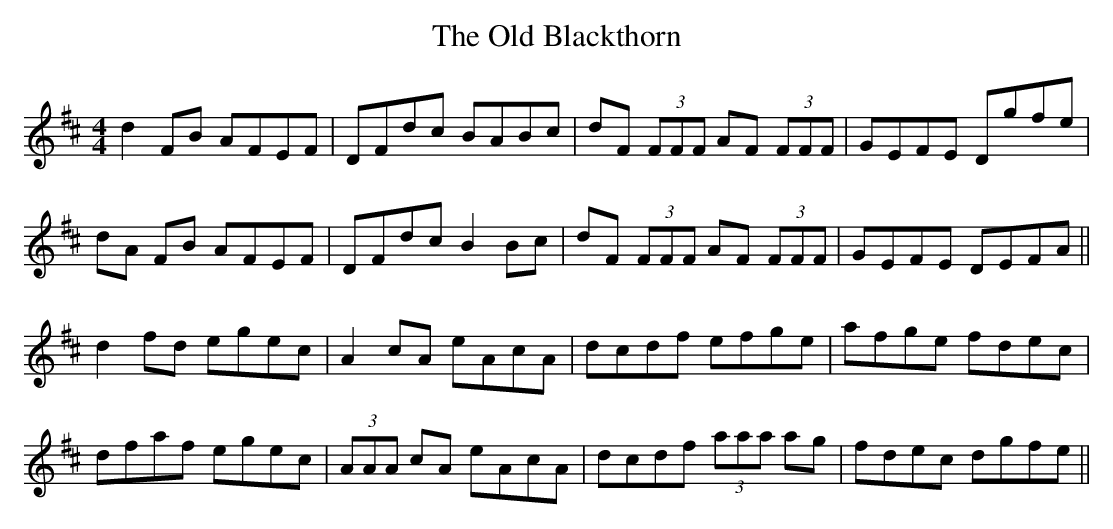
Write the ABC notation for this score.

X:1
T: The Old Blackthorn
M: 4/4
L: 1/8
K: Dmaj
d2 FB AFEF|DFdc BABc|dF (3FFF AF (3FFF|GEFE Dgfe|
dA FB AFEF|DFdc B2Bc|dF (3FFF AF (3FFF|GEFE DEFA||
d2fd egec|A2 cA eAcA|dcdf efge|afge fdec|
dfaf egec|(3AAA cA eAcA|dcdf (3aaa ag|fdec dgfe||
